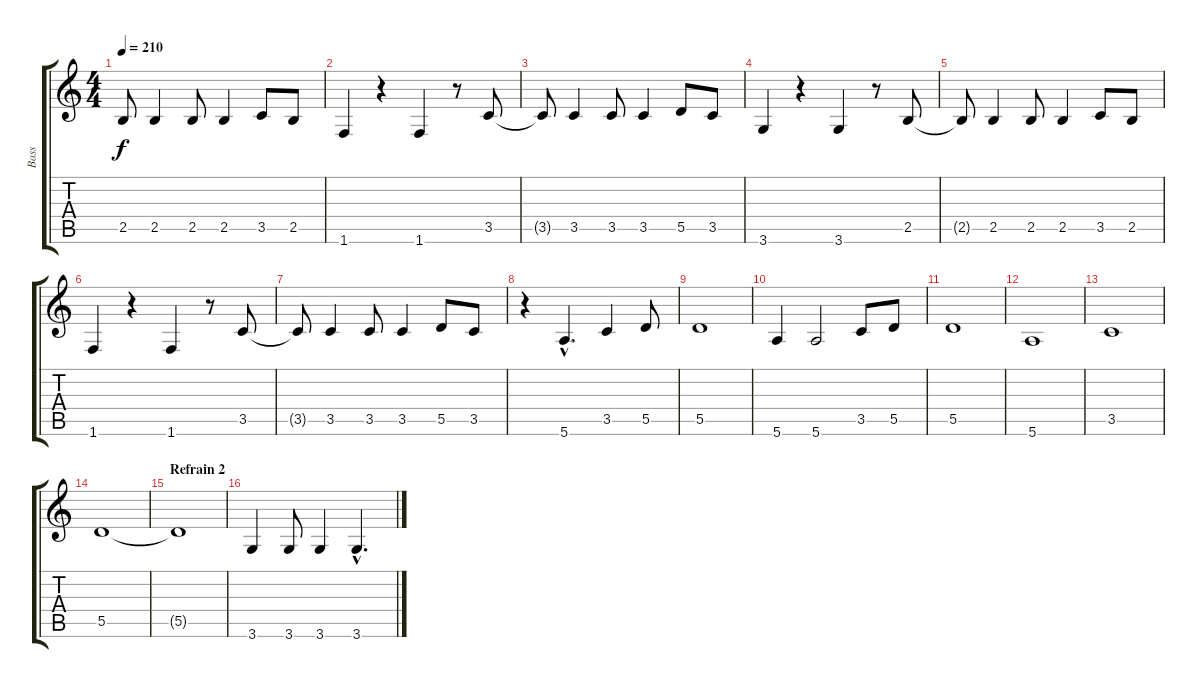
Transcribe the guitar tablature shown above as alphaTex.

\track ("Bass" "Bass") {instrument electricbasspick}
\staff {score tabs}
\tuning (E4 B3 G3 D3 A2 E2) {hide}
\ts (4 4)
\tempo 210
\clef g2
\ks c
2.5{t}.8{dy f} 2.5.4 2.5.8 2.5.4 3.5.8 2.5.8 |
1.6.4 r.4 1.6.4 r.8 3.5.8 |
3.5{t}.8 3.5.4 3.5.8 3.5.4 5.5.8 3.5.8 |
3.6.4 r.4 3.6.4 r.8 2.5.8 |
2.5{t}.8 2.5.4 2.5.8 2.5.4 3.5.8 2.5.8 |
1.6.4 r.4 1.6.4 r.8 3.5.8 |
3.5{t}.8 3.5.4 3.5.8 3.5.4 5.5.8 3.5.8 |
r.4 5.6{hac}.4{d} 3.5.4 5.5.8 |
5.5.1 |
5.6.4 5.6.2 3.5.8 5.5.8 |
5.5.1 |
5.6.1 |
3.5.1 |
5.5.1 |
\section ("" "Refrain 2")
5.5{t}.1 |
3.6.4 3.6.8 3.6.4 3.6{hac}.4{d}
